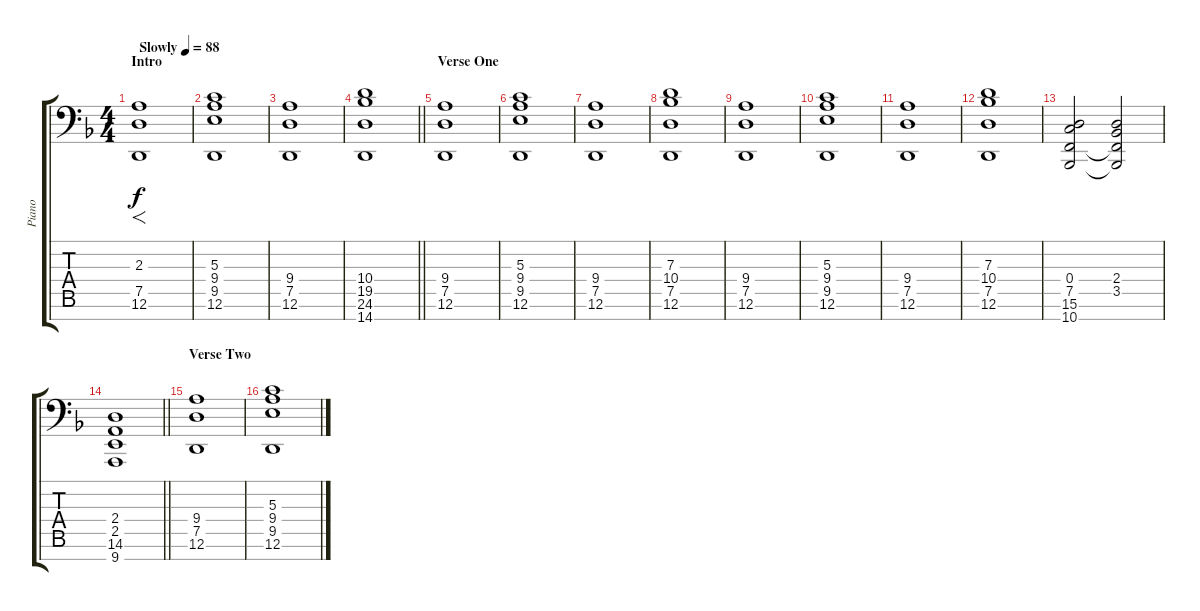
\track ("Piano" "Piano") {instrument acousticgrandpiano}
\staff {score tabs}
\tuning (E4 B3 G3 C3 G2 D1 C1) {hide}
\ts (4 4)
\section ("" "Intro")
\tempo (88 "Slowly")
\clef f4
\ks f
(2.3 7.5 12.6).1{f dy f instrument acousticgrandpiano} |
(5.3 9.4 9.5 12.6).1 |
(9.4 7.5 12.6).1 |
\barLineRight lightlight
(10.4 19.5 24.6 14.7).1 |
\section ("" "Verse One")
(9.4 7.5 12.6).1 |
(5.3 9.4 9.5 12.6).1 |
(9.4 7.5 12.6).1 |
(7.3 10.4 7.5 12.6).1 |
(9.4 7.5 12.6).1 |
(5.3 9.4 9.5 12.6).1 |
(9.4 7.5 12.6).1 |
(7.3 10.4 7.5 12.6).1 |
(0.4 7.5 15.6 10.7).2 (2.4 3.5 15.6{t} 10.7{t}).2 |
\barLineRight lightlight
(2.4 2.5 14.6 9.7).1 |
\section ("" "Verse Two")
(9.4 7.5 12.6).1 |
(5.3 9.4 9.5 12.6).1
